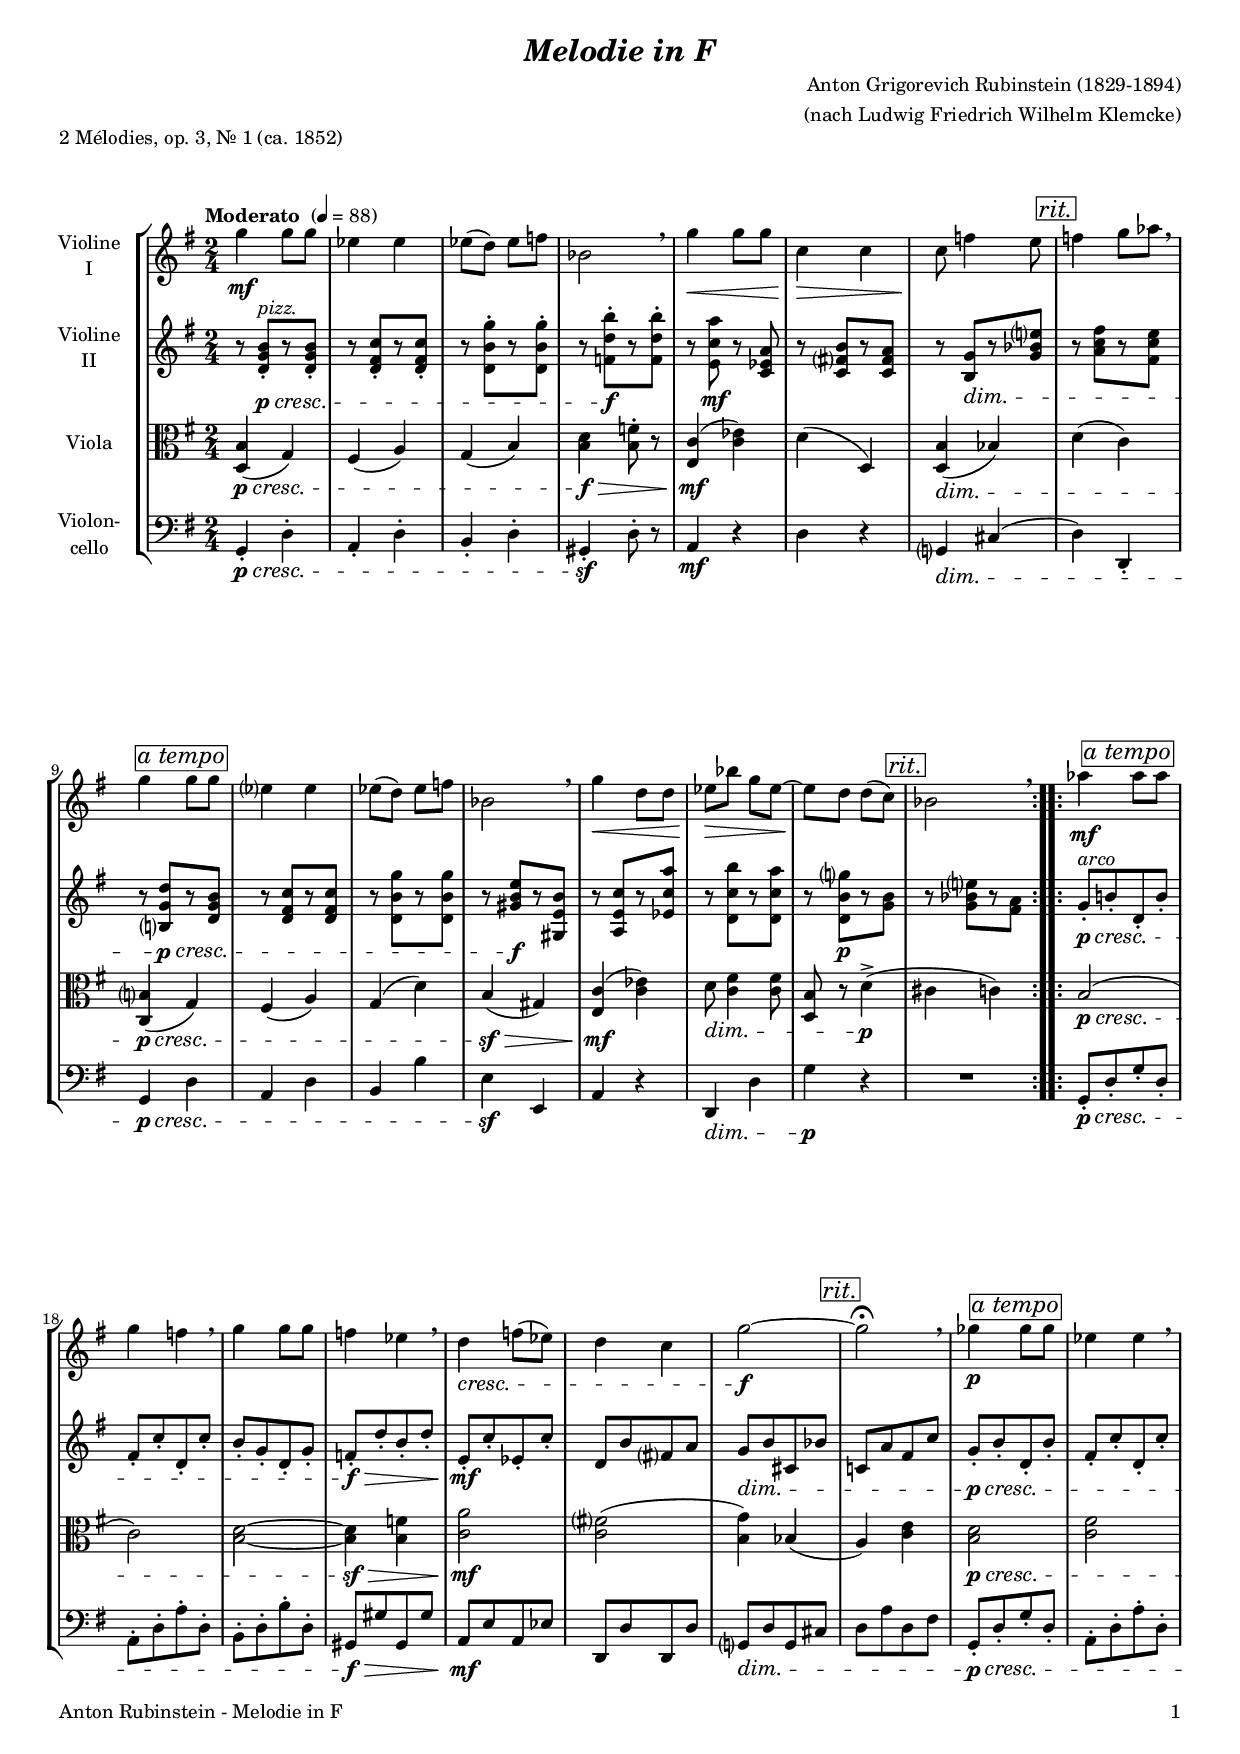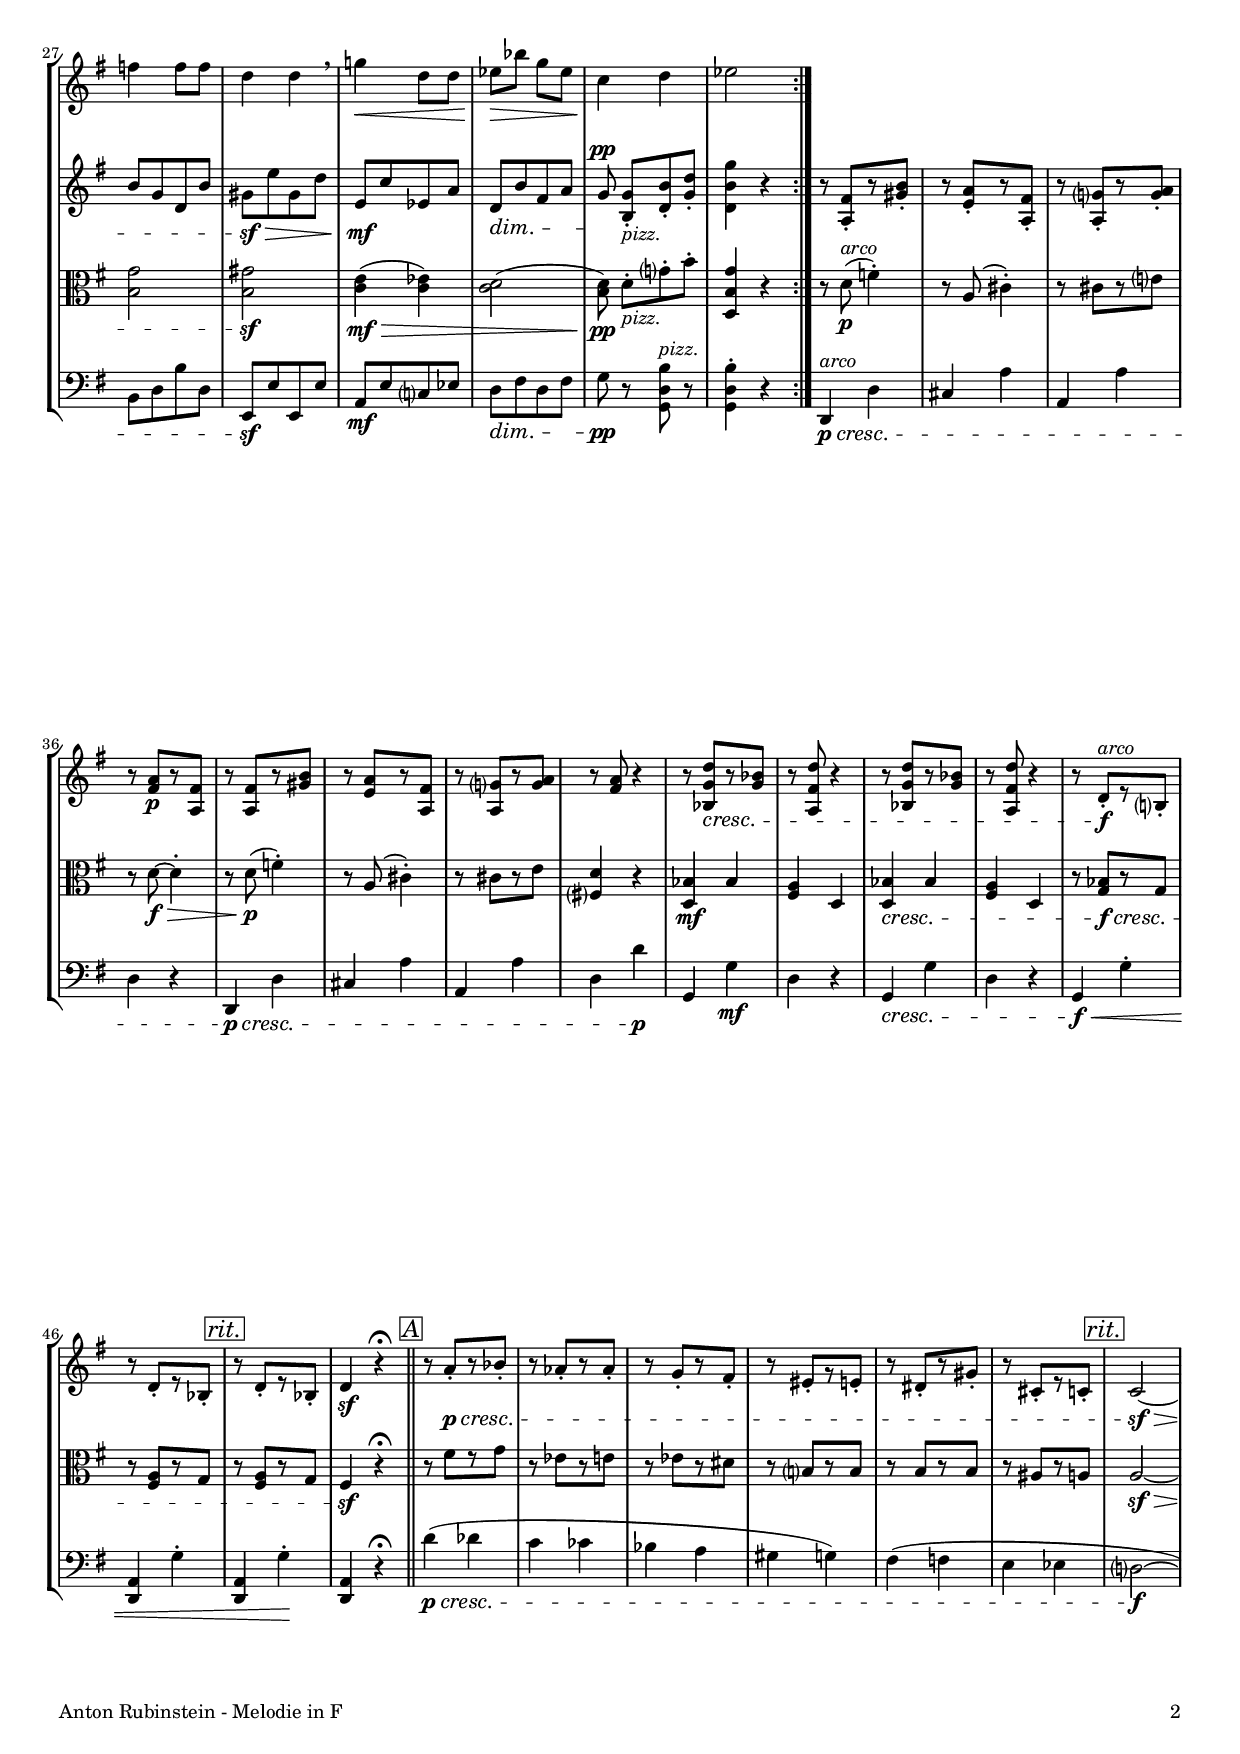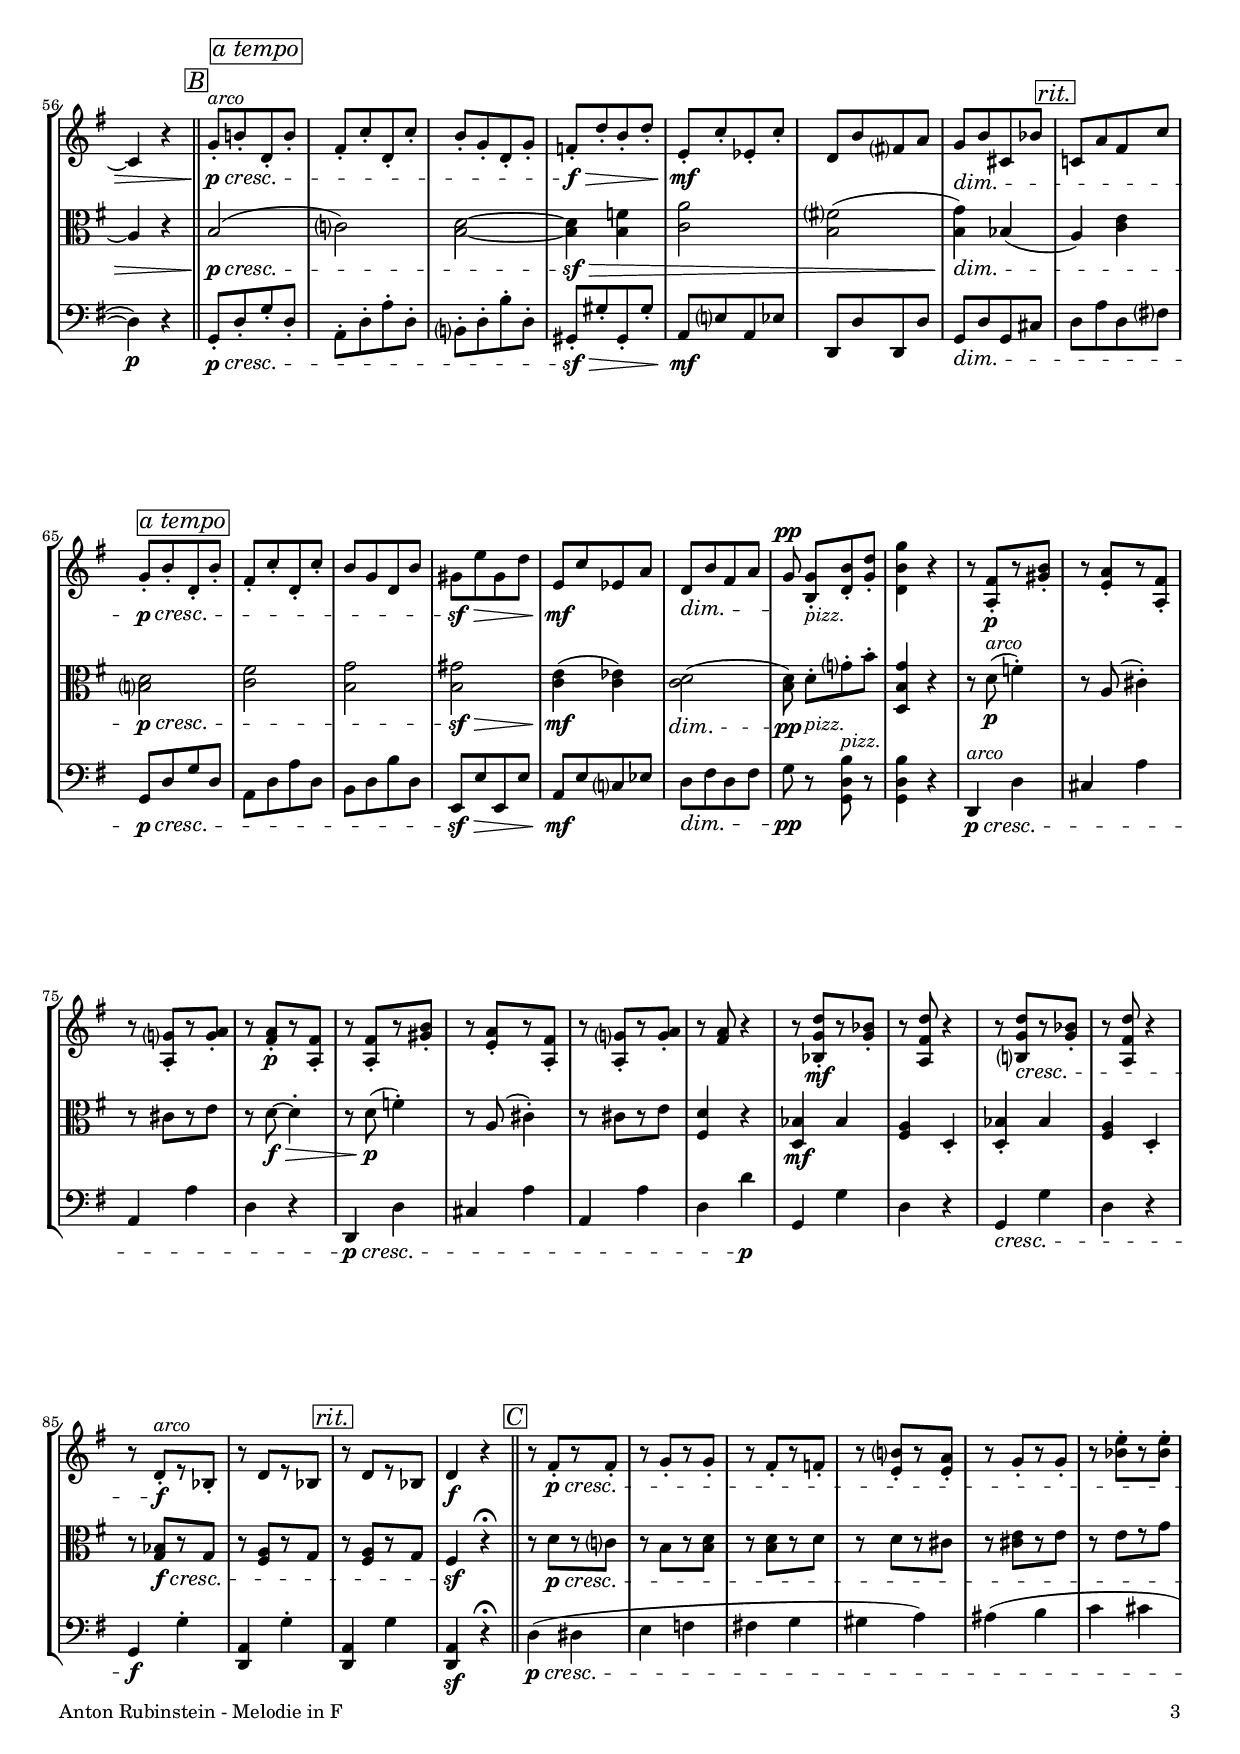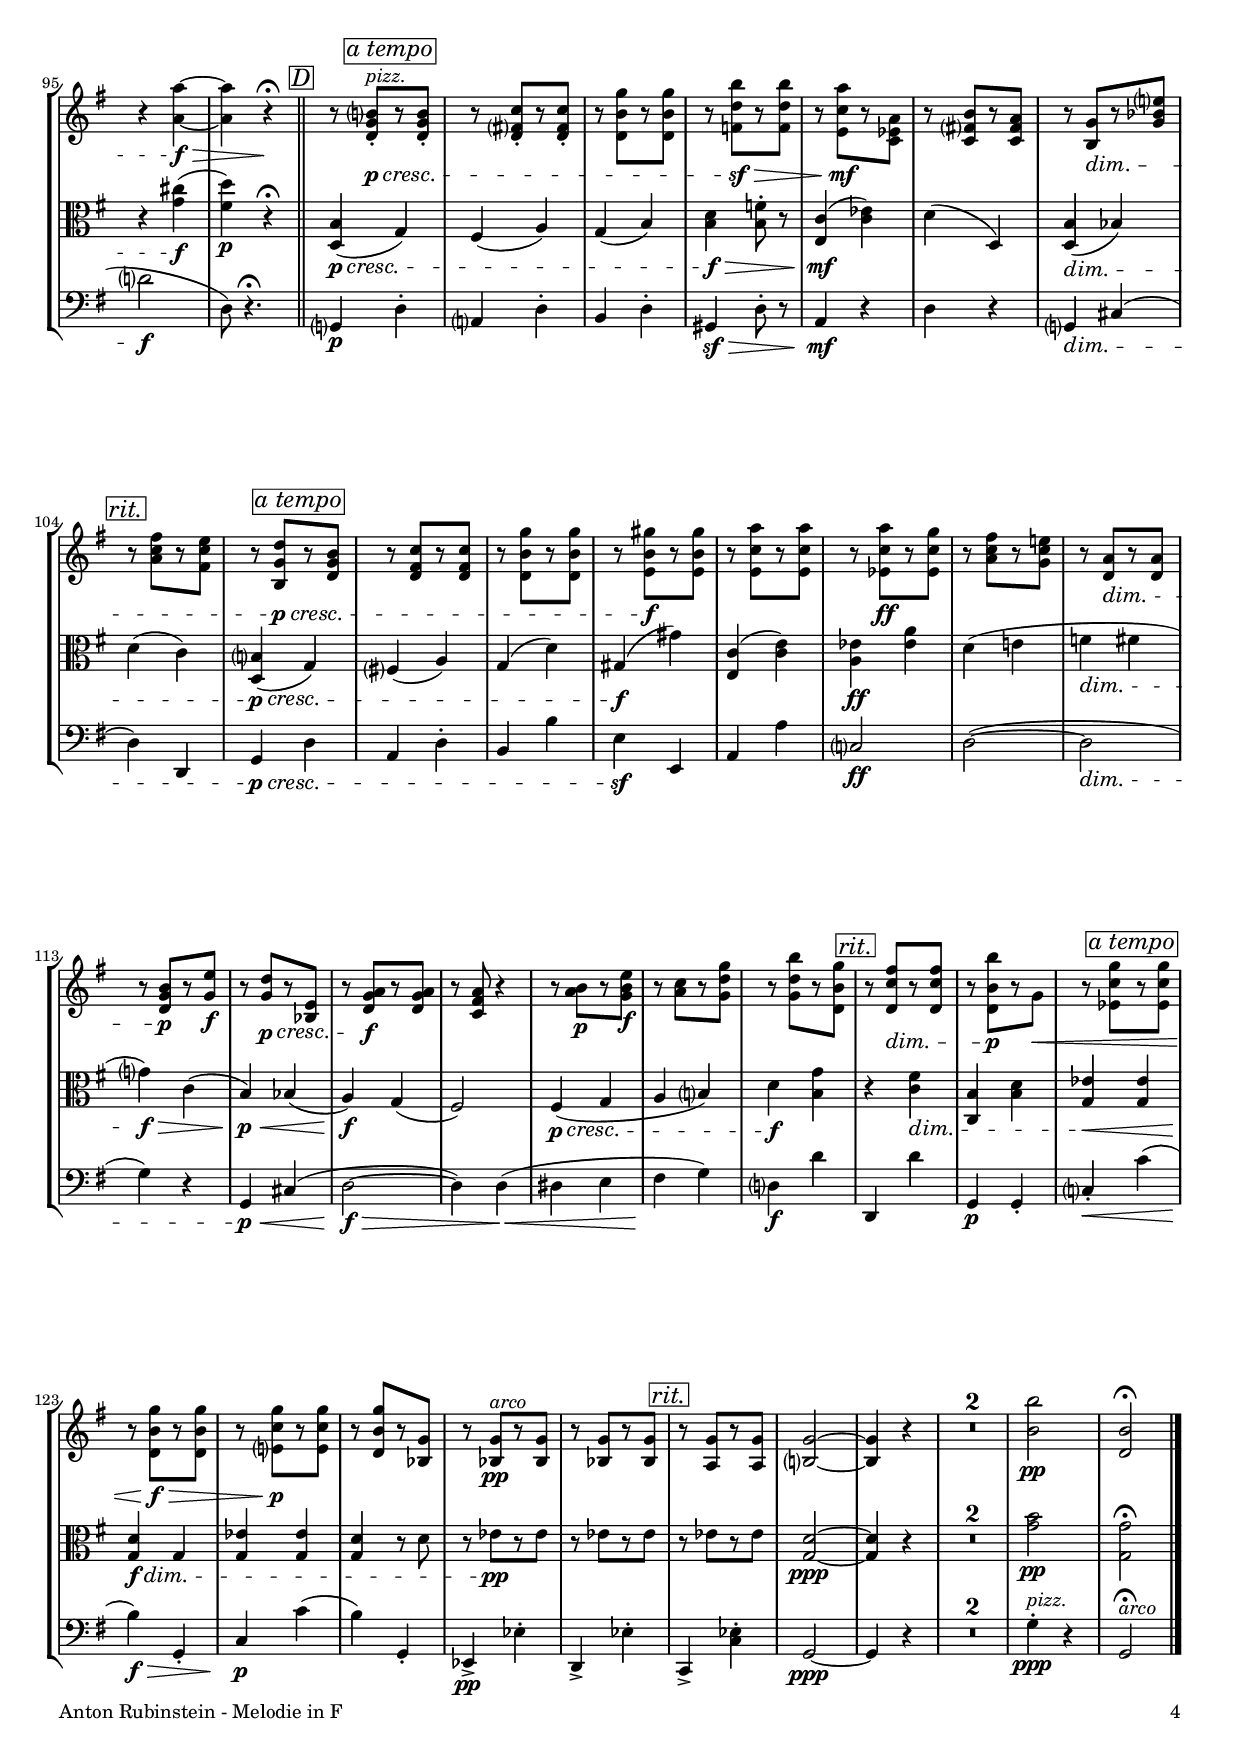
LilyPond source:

\version "2.20.2"
\include "deutsch.ly"

#(set-global-staff-size 16.75)

\header {
  title     = \markup \bold \italic "Melodie in F"
  composer  = "Anton Grigorevich Rubinstein (1829-1894)"
  arranger  = "(nach Ludwig Friedrich Wilhelm Klemcke)"
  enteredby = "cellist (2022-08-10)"
  piece     = "2 Mélodies, op. 3, Nr. 1 (ca. 1852)"
}

voiceconsts = {
  \key g \major
  \time 2/4
  \clef "treble"
  \numericTimeSignature
  \compressEmptyMeasures
  % Set default beaming for all staves
%  \set Timing.beamExceptions = #'()
%  \set Timing.baseMoment     = #(ly:make-moment 1 2)
%  \set Timing.beatStructure  = #'(1 1)
  \tempo "Moderato " 4=88
}

micl = "clarinet"
mifl = "flute"
miob = "oboe"
mifh = "french horn"
misx = "tenor sax"
mist = "string ensemble 1"
mivl = "violin"
miva = "viola"
miba = "cello"
mipz = "pizzicato strings"


boxa = { \bar "||" \mark \markup \box \italic "A" }
boxb = { \bar "||" \mark \markup \box \italic "B" }
boxc = { \bar "||" \mark \markup \box \italic "C" }
boxd = { \bar "||" \mark \markup \box \italic "D" }

arco = \markup \italic "arco"
atem = \mark \markup \box \italic "a tempo"
dolc = \markup \italic "dolce"
pizz = \markup \italic "pizz."
rit  = \mark \markup \box \italic "rit."

\include "v1.ily"
vb = \relative c' {
  \voiceconsts

  r8 <d g h>[-.^\pizz\p\cresc r <d g h>]-.
  r <d fis c'>[-. r <d fis c'>]-.
  r <d h' g'>[-. r <d h' g'>]-.
  r <f d' h'>[-.\f r <f d' h'>]-.
  r <e c' a'>\mf r <c es a>
  r <c fis? h>[ r <c fis a>]
  r <h g'>[\dim r <g' b e?>] \rit
  r <a c fis>[ r <fis c' e>]
  r <h,? g' d'>[\p\cresc \atem r <d g h>]
  r <d fis c'>[ r <d fis c'>]

  r <d h' g'>[ r <d h' g'>]
  r <gis h e>[\f r <gis, e' h'>]
  r <a e' c'>[ r <es' c' a'>]
  r <d c' h'>[ r <d c' a'>]
  r <d h' g'?>[\p r <g h>] \rit
  r <g b e?>[ r <fis a>]

  \set Staff.midiInstrument = \mivl
  g[-.^\arco\p\cresc h!-. \atem d,-. h']-.
  fis[-. c'-. d,-. c']-.
  h[-. g-. d-. g]-.
  f[-.\f\> d'-. h-. d]-.
  e,[-.\!\mf c'-. es,-. c']-.

  d,[ h' fis? a]
  g[\dim h cis, b'] \rit
  c,![ a' fis c']
  g[-.\p\cresc h-. \atem d,-. h']-.
  fis[-. c'-. d,-. c']-.
  h[ g d h']
  gis[\sf\> e' gis, d']
  e,[\!\mf c' es, a]
  d,[\dim h' fis a]
  g^\pp
  \set Staff.midiInstrument = \mipz
  <h, g'>[-._\pizz <d h'>-. <g d'>]-.
  <d h' g'>4 r

  r8 <a fis'>[-. r <gis' h>]-.
  r <e a>[-. r <a, fis'>]-.
  r <a g'?>[-. r <g' a>]-.
  r <fis a>[\p r <a, fis'>]
  r <a fis'>[ r <gis' h>]
  r <e a>[ r <a, fis'>]
  r <a g'?>[ r <g' a>]
  r <fis a> r4
  r8 <b, g' d'>[\cresc r <g' b>]
  r <a, fis' d'> r4
  r8 <b g' d'>[ r <g' b>]
  r <a, fis' d'> r4

  \set Staff.midiInstrument = \mivl
  r8 d[-.^\arco\f r h?]-.
  r d[-. r b]-. \rit
  r d[-. r b]-.
  d4\sf r\fermata \boxa
  r8 a'[-.\p\cresc r b]-.
  r as[-. r as]-.
  r g[-. r fis]-.
  r eis[-. r e]-.
  r dis[-. r gis]-.
  r cis,[-. r c]-. \rit
  c2~\sf\>
  c4 r \boxb

  g'8[-.^\arco\!\p\cresc h!-. \atem d,-. h']-.
  fis[-. c'-. d,-. c']-.
  h[-. g-. d-. g]-.
  f[-.\f\> d'-. h-. d]-.
  e,[-.\!\mf c'-. es,-. c']-.
  d,[ h' fis? a]
  g[\dim h cis, b'] \rit
  c,![ a' fis c']
  g[-.\p\cresc h-. \atem d,-. h']-.
  fis[-. c'-. d,-. c']-.
  h[ g d h']

  gis[\sf\> e' gis, d']
  e,[\!\mf c' es, a]
  d,[\dim h' fis a]
  g^\pp
  \set Staff.midiInstrument = \mipz
  <h, g'>[-._\pizz <d h'>-. <g d'>]-.
  <d h' g'>4 r
  r8 <a fis'>[-.\p r <gis' h>]-.
  r <e a>[-. r <a, fis'>]-.
  r <a g'?>[-. r <g' a>]-.
  r <fis a>[-.\p r <a, fis'>]-.
  r <a fis'>[-. r <gis' h>]-.
  r <e a>[-. r <a, fis'>]-.
  r <a g'?>[-. r <g' a>]-.

  r <fis a> r4
  r8 <b, g' d'>[-.\mf r <g' b>]-.
  r <a, fis' d'> r4
  r8 <h? g' d'>[\cresc r <g' b>]-.
  r <a, fis' d'> r4
  \set Staff.midiInstrument = \mivl
  r8 d[-.\f^\arco r b]-.
  r d[ r b] \rit
  r d[ r b]
  d4\f r \boxc
  r8 fis[-.\p\cresc r fis]-.
  r g[-. r g]-.
  r fis[-. r f]-.
	     
  r <e h'?>[-. r <e a>]-.
  r g[-. r g]-.
  r <b e>[-. r <b e>]-.
  r4 <a a'>~\f\>
  <a a'> r\!\fermata \boxd

  \set Staff.midiInstrument = \mivl
  r8 <d, g h?>[-.^\pizz\p\cresc r <d g h>]-.
  r <d fis? c'>[-. r <d fis c'>]-.
  r <d h' g'>[ r <d h' g'>]


  r <f d' h'>[\sf\> r <f d' h'>]
  r <e c' a'>[\!\mf r <c es a>]
  r <c fis? h>[ r <c fis a>]
  r <h g'>[\dim r <g' b e?>] \rit
  r <a c fis>[ r <fis c' e>]
  r <h, g' d'>[\p\cresc \atem r <d g h>]
  r <d fis c'>[ r <d fis c'>]
  r <d h' g'>[ r <d h' g'>]
  r <e h' gis'>[\f r <e h' gis'>]
  r <e c' a'>[ r <e c' a'>]
  r <es c' a'>[\ff r <es c' g'>]

  r <a c fis>[ r <g c e!>]
  r <d a'>[\dim r <d a'>]
  r <d g h>[\p r <g e'>]\f
  r <g d'>[\p\cresc r <b, e>]
  r <d g a>[\f r <d g a>]
  r <c fis a> r4
  r8 <a' h>[\p r <g h e>]\f
  r <a c>[ r <g d' g>]
  r <g d' h'>[ r <d h' g'>] \rit
  r <d c' fis>[\dim r <d c' fis>]
  r <d h' h'>[\p r g]\<

  r <es c' g'>[ \atem r <es c' g'>]
  r <d h' g'>[\!\f\> r <d h' g'>]
  r <e? c' g'>[\!\p r <e c' g'>]
  r <d h' g'>[ r <b g'>]
  \set Staff.midiInstrument = \mivl
  r <b g'>[^\arco\pp r <b g'>]
  r <b g'>[ r <b g'>]
  r <a g'>[ r <a g'>]
  <h? g'>2~
  <h g'>4 r
  R2*2
  <h' h'>2\pp
  <d, h'>\fermata \bar "|."
}

vc = \relative c {
  \voiceconsts
  \clef "alto"

  <d h'>4(\p\cresc g)
  fis( a)
  g( h)
  <h d>\f\> <h f'>8-. r
  <e, c'>4(\mf <c' es>)
  d( d,)
  <d h'>(\dim b') \rit
  d( c)
  <c, h'?>(\p\cresc \atem g')
  fis( a)
  g( d')
  h(\sf\> gis)
  <e c'>(\!\mf <c' es>)

  d8\dim <c fis>4 <c fis>8
  <d, h'> r d'4(->\p \rit
  cis4 c)
  h2(\p\cresc
  c)
  <h d>~
  <h d>4\sf\> <h f'>
  <c a'>2\!\mf
  <c fis?>(
  <h g'>4) b( \rit
  a) <c e>
  <h d>2\p\cresc
  <c fis>
  <h g'>

  <h gis'>\sf
  <c e>4(\mf\> <c es>)
  <c d>2(
  <h d>8)\!\pp
  \set Staff.midiInstrument = \mipz
  d[-._\pizz g?-. h]-.
  <d,, h' g'>4 r
  \set Staff.midiInstrument = \miva
  r8 d'(\p^\arco f4)-.
  r8 a,( cis4)-.
  r8 cis[ r e?]
  r d8~\f\> d4-.
  r8 d(\!\p f4)-.
  r8 a,( cis4)-.

  r8 cis[ r e]
  <fis,? d'>4 r
  <d b'>\mf b'
  <fis a> d
  <d b'>\cresc b'
  <fis a>  d
  r8 <g b>[\f\cresc r g]
  r <fis a>[ r g] \rit
  r <fis a>[ r g]
  fis4\sf r\fermata \boxa
  r8 fis'[ r g]
  r es[ r e]

  r es[ r dis]
  r h?[ r h]
  r h[ r h]
  r ais[ r a] \rit
  a2~\sf\>
  a4 r \boxb
  h2(\!\p\cresc
  c?)
  <h d>~
  <h d>4\sf\> <h f'>
  <c a'>2
  <h fis'?>(

  <h g'>4)\dim b( \rit
  a) <c e>
  <h? d>2\p\cresc
  <c fis>
  <h g'>
  <h gis'>\sf\>
  <c e>4(\!\mf <c es>)
  <c d>2(\dim
  <h d>8)\pp
  \set Staff.midiInstrument = \mipz
  d[-._\pizz g?-. h]-.
  <d,, h' g'>4 r
  \set Staff.midiInstrument = \miva
  r8 d'(\p^\arco f4)-.
  r8 a,( cis4)-.
  r8 cis[ r e]

  r d8~\f\> d4-.
  r8 d(\!\p f4)-.
  r8 a,( cis4)-.
  r8 cis[ r e]
  <fis, d'>4 r
  <d b'>\mf b'
  <fis a> d-.
  <d b'>-. b'
  <fis a> d-.
  r8 <g b>[\f\cresc r g]
  r <fis a>[ r g] \rit

  r <fis a>[ r g]
  fis4\sf r\fermata \boxc
  r8 d'[\p\cresc r c?]
  r h[ r <h d>] 
  r <h d>[ r d] 
  r d[ r cis] 
  r <cis e>[ r e] 
  r e[ r g] 
  r4 <g cis>(\f
  <fis d'>)\p r\fermata \boxd

  <d, h'>(\p\cresc g)
  fis( a)
  g( h)
  <h d>\f\> <h f'>8-. r
  <e, c'>4(\!\mf <c' es>)
  d( d,)
  <d h'>(\dim b') \rit
  d( c)

  <d, h'?>(\p\cresc \atem g)
  fis?( a)
  g( d')
  gis,(\f gis')
  <e, c'>( <c' e>)
  <a es'>\ff <es' a>
  d( e!
  f\dim fis
  g?)\f\> c,(
  h)\!\p\< b(
  a)\!\f g(
  fis2)
  fis4(\p\cresc g
  a h?)
  d\f <h g'> \rit

  r <c fis>\dim
  <c, h'> <h' d>
  <g es'>\< \atem <g es'>
  <g d'>\f\dim g
  <g es'> <g es'>
  <g d'> r8 d'
  r es[\pp r es]
  r es[ r es] \rit
  r es[ r es]
  <g, d'>2~\ppp
  <g d'>4 r
  R2*2
  <g' h>2\pp
  <g, g'>\fermata \bar "|."
}

vd = \relative c {
  \voiceconsts
  \clef "bass"

  g4-.\p\cresc d'-.
  a-. d-.
  h-. d-.
  gis,-.\sf d'8-. r
  a4\mf r
  d r
  g,?\dim cis( \rit
  d) d,-.
  g\p\cresc \atem d'
  a d
  h h'
  e,\sf e,
  a r

  d,\dim d'
  g\p r \rit
  R2
  g,8[-.\p\cresc d'-. \atem g-. d]-.
  a[-. d-. a'-. d,]-.
  h[-. d-. h'-. d,]-.
  gis,[\f\> gis' gis, gis']
  a,[\!\mf e' a, es']
  d,[ d' d, d']
  g,?[\dim d' g, cis] \rit

  d[ a' d, fis]
  g,[-.\p\cresc d'-. \atem g-. d]-.
  a[-. d-. a'-. d,]-.
  h[ d h' d,]
  e,[\sf e' e, e']
  a,[\mf e' c? es]
  d[\dim fis d fis]
  g\pp r
  \set Staff.midiInstrument = \mipz
  <g, d' h'>^\pizz r
  <g d' h'>4-. r
  \set Staff.midiInstrument = \miba
  d\p\cresc^\arco d'

  cis a'
  a, a'
  d, r
  d,\p\cresc d'
  cis a'
  a, a'
  d, d'\p
  g,, g'\mf
  d r
  g,\cresc g'
  d r
  g,\f\< g'-.
  <d, a'> g'-. \rit
  <d, a'> g'-.\!
  <d, a'> r\fermata \boxa

  d''(\p\cresc des
  c ces
  b a
  gis g)
  fis( f
  e es \rit
  d?2~\f
  d4)\p r \boxb
  g,8[-.\p\cresc d'-. g-. d]-.
  a[-. d-. a'-. d,]-.
  h?[-. d-. h'-. d,]-.
  gis,[-.\sf\> gis'-. gis,-. gis']-.

  a,[\!\mf e'? a, es']
  d,[ d' d, d']
  g,[\dim d' g, cis] \rit
  d[ a' d, fis?]
  g,[\p\cresc d' \atem g d]
  a[ d a' d,]
  h[ d h' d,]
  e,[\sf\> e' e, e']
  a,[\!\mf e' c? es]

  d[\dim fis d fis]
  g\pp r
  \set Staff.midiInstrument = \mipz
  <g, d' h'>^\pizz r
  <g d' h'>4 r
  \set Staff.midiInstrument = \miba
  d\p\cresc^\arco d'
  cis a'
  a, a'
  d, r
  d,\p\cresc d'
  cis a'
  a, a'
  d, d'\p
  g,, g'
  d r

  g,\cresc g'
  d r
  g,\f g'-.
  <d, a'> g'-. \rit
  <d, a'> g'
  <d, a'>\sf r\fermata \boxc
  d'(\p\cresc dis
  e f
  fis! g
  gis a)
  ais( h
  c cis
  d?2\f
  d,8) r4.\fermata \boxd

  g,?4\p \atem d'-.
  a? d-.
  h d-.
  gis,\sf\> d'8-. r
  a4\!\mf r
  d r
  g,?\dim cis( \rit
  d) d,

  g\p\cresc \atem d'
  a d-.
  h h'
  e,\sf e,
  a a'
  c,?2\ff
  d(~
  d\dim
  g4) r
  g,\p\< cis(
  d2~\!\f\>
  d4) d(\!\<
  dis e
  fis\! g)
  d?\f d' \rit

  d,, d''
  g,,\p g-.
  c?-.\< \atem c'(
  h)\!\f\> g,-.
  c\!\p c'(
  h) g,-.
  es->\pp es'-.
  d,-> es'-.
  c,-> <c' es>-.
  g2~\ppp
  g4 r
  R2*2
  \set Staff.midiInstrument = \mipz
  g'4-.^\pizz\ppp r
  \set Staff.midiInstrument = \miba
  g,2\fermata^\arco \bar "|."
}


music = \new StaffGroup <<
      \new Staff {
	\set Staff.midiInstrument = \mivl
	\set Staff.instrumentName = \markup \center-column { "Violine" "I" }
	\transpose g g { \va }
      }

      \new Staff {
	\set Staff.midiInstrument = \mipz
	\set Staff.instrumentName = \markup \center-column { "Violine" "II" }
	\transpose g g { \vb }
      }

      \new Staff {
	\set Staff.midiInstrument = \miva
	\set Staff.instrumentName = \markup \center-column { "Viola" }
	\transpose g g { \vc }
      }

      \new Staff {
	\set Staff.midiInstrument = \miba
	\set Staff.instrumentName = \markup \center-column { "Violon-" "cello" }
	\transpose g g { \vd }
      }
>>

\book {
   \paper {
    print-page-number = ##t
    print-first-page-number = ##t
    ragged-last-bottom = ##f
    oddHeaderMarkup = \markup \null
    evenHeaderMarkup = \markup \null
    oddFooterMarkup = \markup {
      \fill-line {
        \on-the-fly #print-page-number-check-first
        "Anton Rubinstein - Melodie in F" \fromproperty #'page:page-number-string
      }
    }
    evenFooterMarkup = \oddFooterMarkup
  } \score {
    \music
    \layout {}
  }

  \score {
    \unfoldRepeats \music

    \midi {
      \context {
        \Score
      }
    }
  }
}